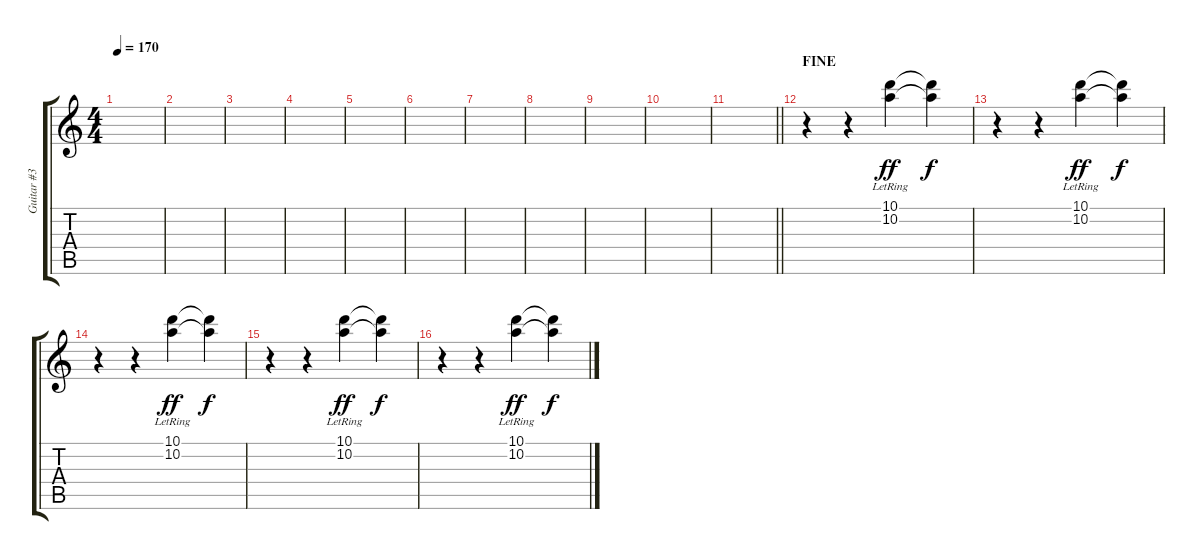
\track ("Guitar #3" "Guitar #3") {instrument electricguitarclean}
\staff {score tabs}
\tuning (E4 B3 G3 D3 A2 E2) {hide}
\ts (4 4)
\tempo 170
\clef g2
\ks c
|
|
|
|
|
|
|
|
|
|
\barLineRight lightlight
|
\section ("" "FINE")
r.4 r.4 (10.1{lr} 10.2{lr}).4{dy ff} (10.1{t} 10.2{t}).4{dy f} |
r.4 r.4 (10.1{lr} 10.2{lr}).4{dy ff} (10.1{t} 10.2{t}).4{dy f} |
r.4 r.4 (10.1{lr} 10.2{lr}).4{dy ff} (10.1{t} 10.2{t}).4{dy f} |
r.4 r.4 (10.1{lr} 10.2{lr}).4{dy ff} (10.1{t} 10.2{t}).4{dy f} |
r.4 r.4 (10.1{lr} 10.2{lr}).4{dy ff} (10.1{t} 10.2{t}).4{dy f}
